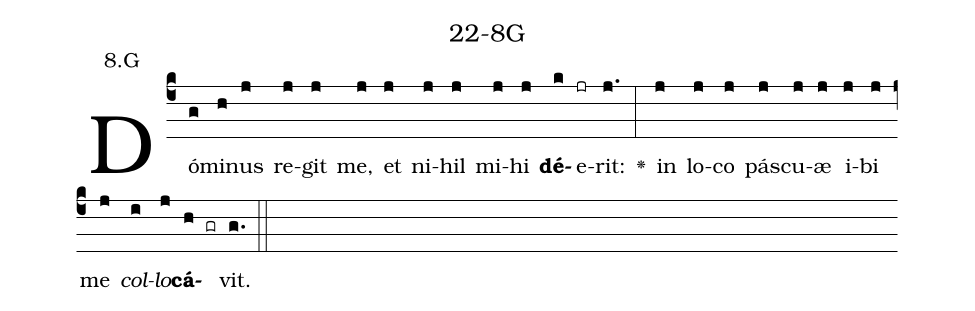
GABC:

name: 22-8G;
annotation: 8.G;
%%
(c4)Dó(g)mi(h)nus(j) re(j)git(j) me,(j) et(j) ni(j)hil(j) mi(j)hi(j) <b>dé</b>(k)e(jr)rit:(j.) <v>\greheightstar</v>(:) in(j) lo(j)co(j) pás(j)cu(j)æ(j) i(j)bi(j) me(j) <i>col</i>(i)<i>lo</i>(j)<b>cá</b>(h gr)vit.(g.) (::)


%E(j) u(j) o(i) u(j) a(h) e.(g.) (::)
